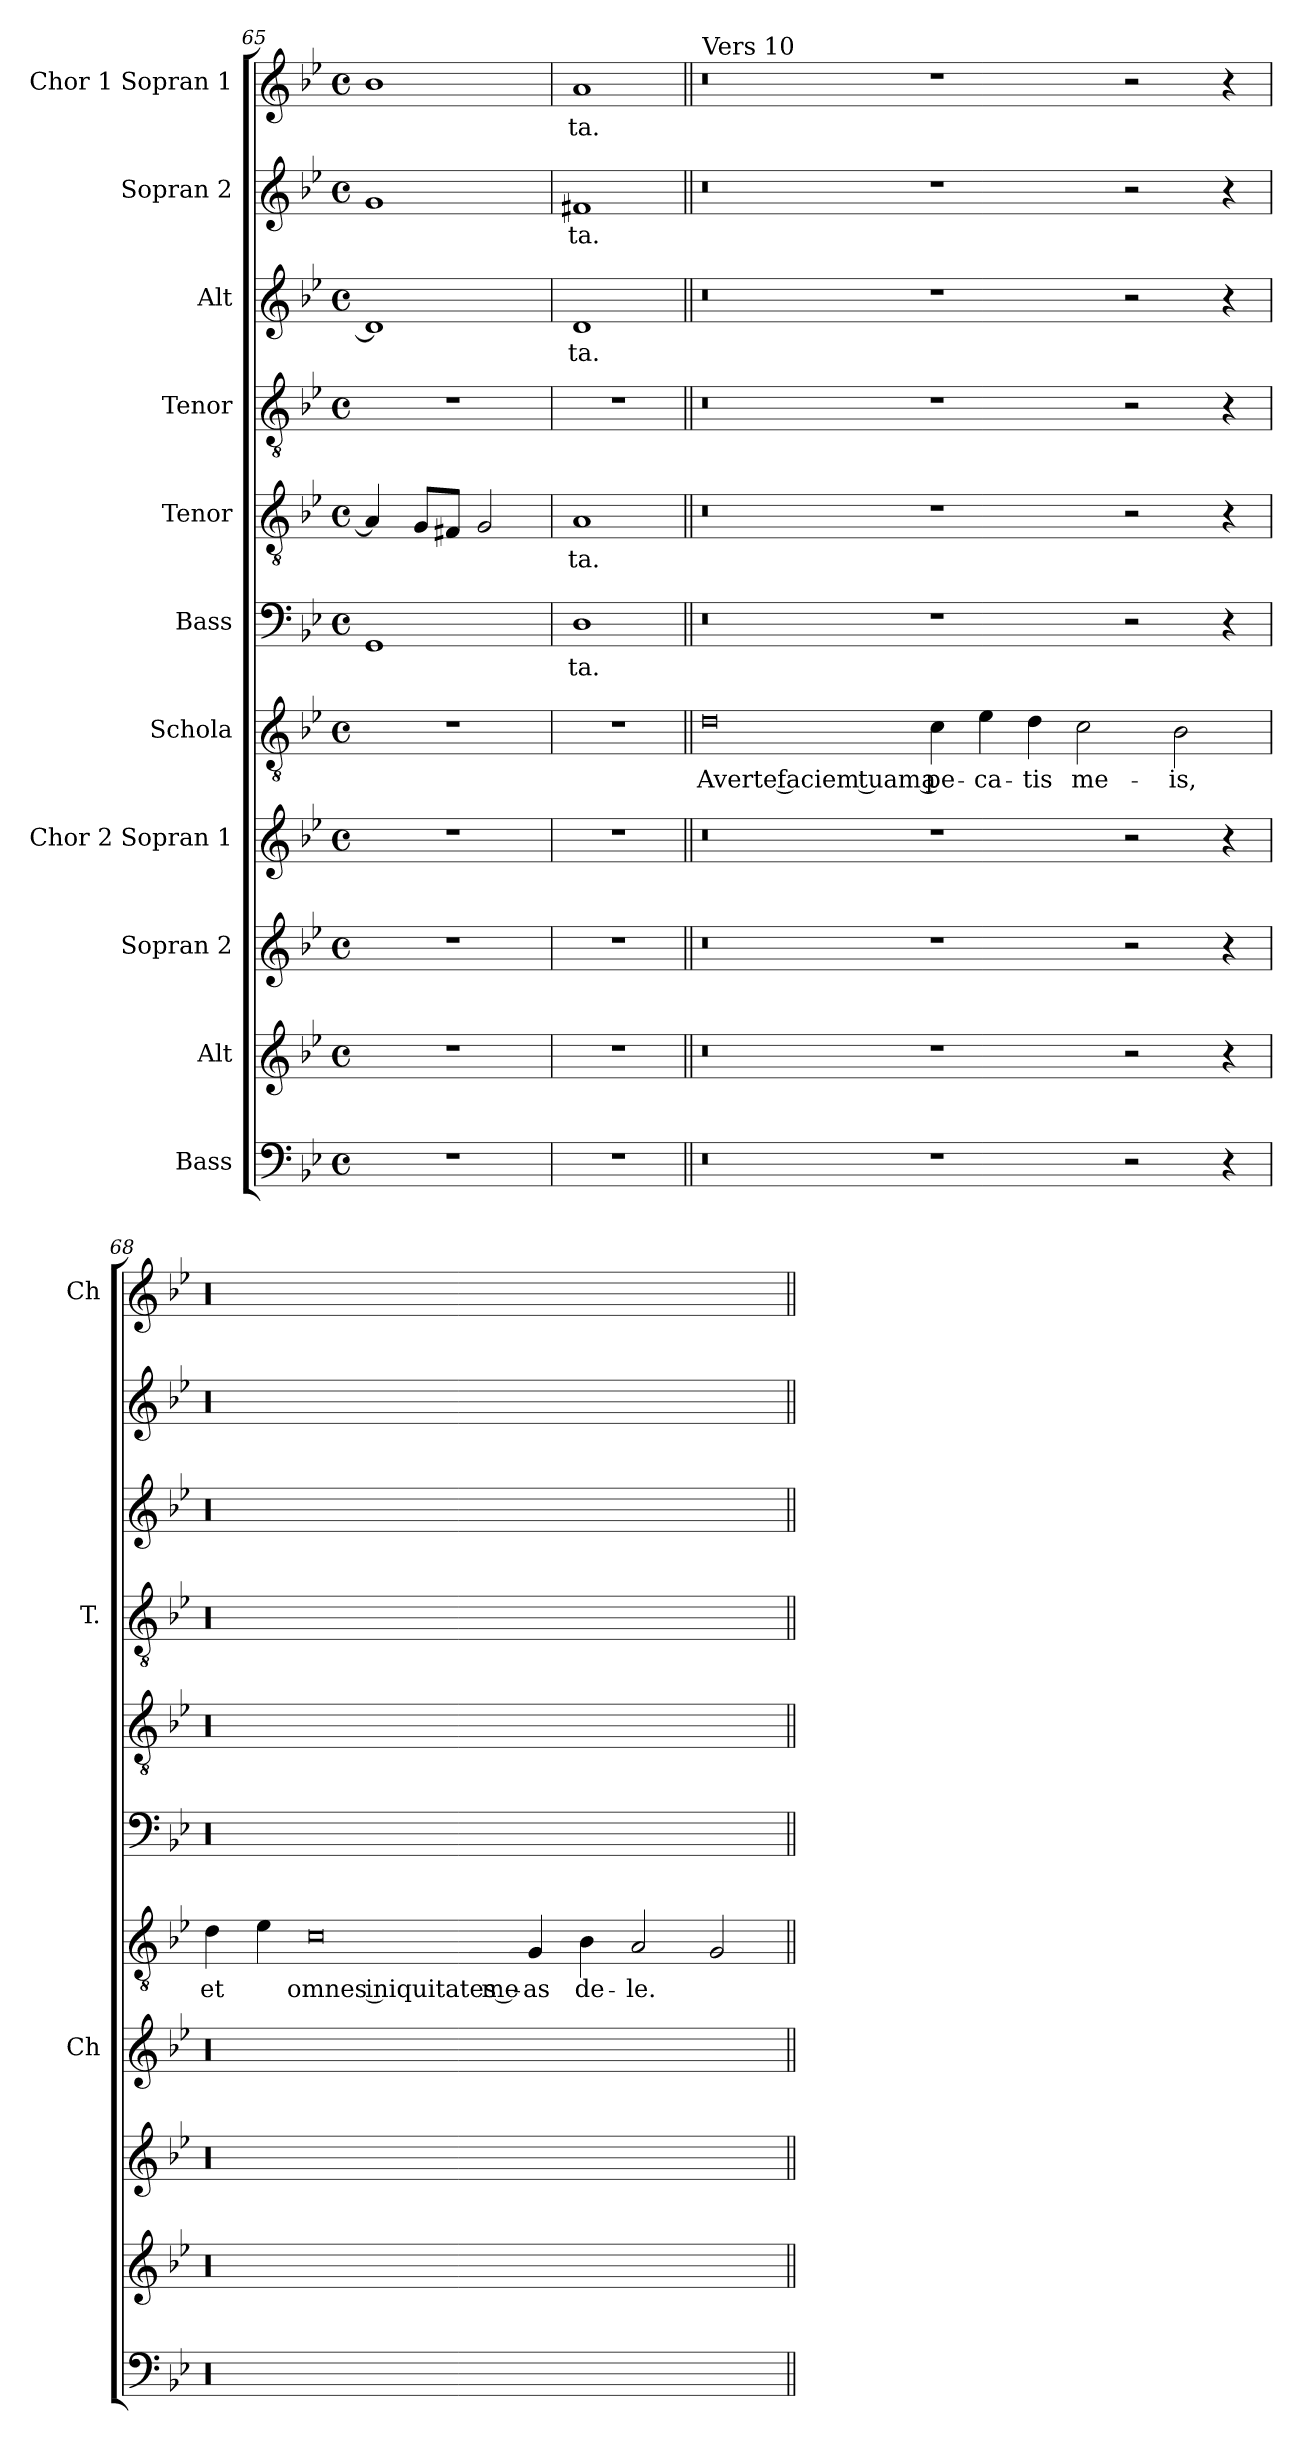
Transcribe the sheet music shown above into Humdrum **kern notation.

**kern	**kern	**kern	**kern	**kern	**text	**kern	**text	**kern	**text	**kern	**kern	**text	**kern	**text	**kern	**text
*part11	*part10	*part9	*part8	*part7	*part7	*part6	*part6	*part5	*part5	*part4	*part3	*part3	*part2	*part2	*part1	*part1
*staff11	*staff10	*staff9	*staff8	*staff7	*staff7	*staff6	*staff6	*staff5	*staff5	*staff4	*staff3	*staff3	*staff2	*staff2	*staff1	*staff1
*I"Bass	*I"Alt	*I"Sopran 2	*I"Chor 2 Sopran 1	*I"Schola	*	*I"Bass	*	*I"Tenor	*	*I"Tenor	*I"Alt	*	*I"Sopran 2	*	*I"Chor 1 Sopran 1	*
*	*	*	*I'Ch	*	*	*	*	*	*	*I'T.	*	*	*	*	*I'Ch	*
*clefF4	*clefG2	*clefG2	*clefG2	*clefGv2	*	*clefF4	*	*clefGv2	*	*clefGv2	*clefG2	*	*clefG2	*	*clefG2	*
*k[b-e-]	*k[b-e-]	*k[b-e-]	*k[b-e-]	*k[b-e-]	*	*k[b-e-]	*	*k[b-e-]	*	*k[b-e-]	*k[b-e-]	*	*k[b-e-]	*	*k[b-e-]	*
*M4/4	*M4/4	*M4/4	*M4/4	*M4/4	*	*M4/4	*	*M4/4	*	*M4/4	*M4/4	*	*M4/4	*	*M4/4	*
*met(c)	*met(c)	*met(c)	*met(c)	*met(c)	*	*met(c)	*	*met(c)	*	*met(c)	*met(c)	*	*met(c)	*	*met(c)	*
=65	=65	=65	=65	=65	=65	=65	=65	=65	=65	=65	=65	=65	=65	=65	=65	=65
1r	1r	1r	1r	1r	.	1GG	.	4A/]	.	1r	1d]	.	1g	.	1b-	.
.	.	.	.	.	.	.	.	8G/L	.	.	.	.	.	.	.	.
.	.	.	.	.	.	.	.	8F#X/J	.	.	.	.	.	.	.	.
.	.	.	.	.	.	.	.	2G/	.	.	.	.	.	.	.	.
=66	=66	=66	=66	=66	=66	=66	=66	=66	=66	=66	=66	=66	=66	=66	=66	=66
1r	1r	1r	1r	1r	.	1D	-ta.	1A	-ta.	1r	1d	-ta.	1f#X	-ta.	1a	-ta.
!!LO:LB:g=z
=67||	=67||	=67||	=67||	=67||	=67||	=67||	=67||	=67||	=67||	=67||	=67||	=67||	=67||	=67||	=67||	=67||
!	!	!	!	!	!	!	!	!	!	!	!	!	!	!	!LO:TX:a:t=Vers 10	!
0r	0r	0r	0r	0d	Averte faciem tuam a	0r	.	0r	.	0r	0r	.	0r	.	0r	.
1r	1r	1r	1r	4c	pe-	1r	.	1r	.	1r	1r	.	1r	.	1r	.
.	.	.	.	4e-	-ca-	.	.	.	.	.	.	.	.	.	.	.
.	.	.	.	4d	-tis	.	.	.	.	.	.	.	.	.	.	.
.	.	.	.	2c	me-	.	.	.	.	.	.	.	.	.	.	.
2r	2r	2r	2r	.	.	2r	.	2r	.	2r	2r	.	2r	.	2r	.
.	.	.	.	2B-	-is,	.	.	.	.	.	.	.	.	.	.	.
4r	4r	4r	4r	.	.	4r	.	4r	.	4r	4r	.	4r	.	4r	.
=68	=68	=68	=68	=68	=68	=68	=68	=68	=68	=68	=68	=68	=68	=68	=68	=68
00r	00r	00r	00r	4d	-et	00r	.	00r	.	00r	00r	.	00r	.	00r	.
.	.	.	.	4e-	.	.	.	.	.	.	.	.	.	.	.	.
.	.	.	.	0c	omnes iniquitates me-	.	.	.	.	.	.	.	.	.	.	.
.	.	.	.	4G	-as	.	.	.	.	.	.	.	.	.	.	.
.	.	.	.	4B-	de-	.	.	.	.	.	.	.	.	.	.	.
.	.	.	.	2A	-le.	.	.	.	.	.	.	.	.	.	.	.
.	.	.	.	2G	.	.	.	.	.	.	.	.	.	.	.	.
=||	=||	=||	=||	=||	=||	=||	=||	=||	=||	=||	=||	=||	=||	=||	=||	=||
*-	*-	*-	*-	*-	*-	*-	*-	*-	*-	*-	*-	*-	*-	*-	*-	*-
